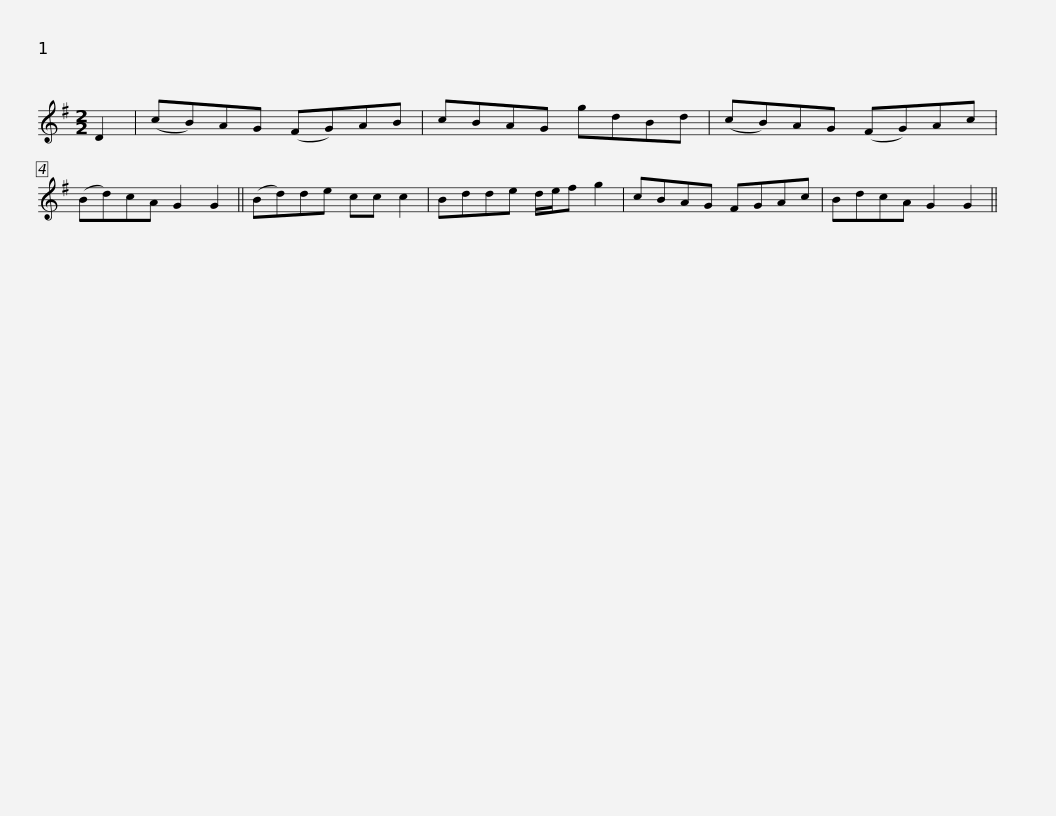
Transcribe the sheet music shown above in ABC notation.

X:1
L:1/8
M:2/2
I:linebreak $
K:G
V:1 treble
V:1
 D2 | (cB)AG (FG)AB | cBAG gdBd | (cB)AG (FG)Ac | (Bd)cA G2 G2 || %5
 (Bd)de cc c2 |$ Bdde d/e/f g2 | cBAG FGAc | BdcA G2 G2 || %9
